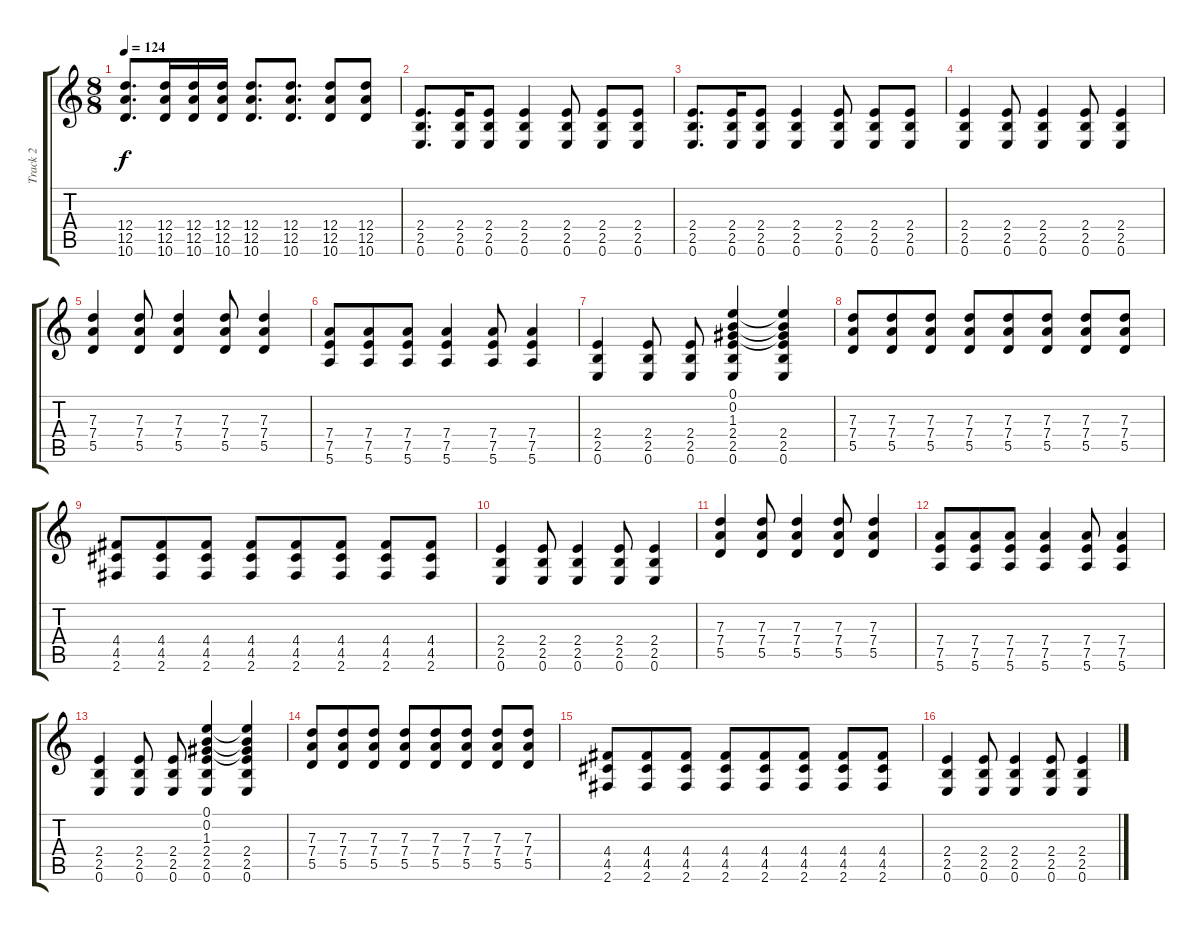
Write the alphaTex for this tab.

\track ("Track 2" "Track 2") {instrument distortionguitar}
\staff {score tabs}
\tuning (E4 B3 G3 D3 A2 E2) {hide}
\ts (8 8)
\tempo 124
\clef g2
\ks c
(12.4 12.5 10.6).8{d dy f} (12.4 12.5 10.6).16 (12.4 12.5 10.6).16 (12.4 12.5 10.6).16 (12.4 12.5 10.6).8{d} (12.4 12.5 10.6).8{d} (12.4 12.5 10.6).8 (12.4 12.5 10.6).8 |
(2.4 2.5 0.6).8{d} (2.4 2.5 0.6).16 (2.4 2.5 0.6).8 (2.4 2.5 0.6).4 (2.4 2.5 0.6).8 (2.4 2.5 0.6).8 (2.4 2.5 0.6).8 |
(2.4 2.5 0.6).8{d} (2.4 2.5 0.6).16 (2.4 2.5 0.6).8 (2.4 2.5 0.6).4 (2.4 2.5 0.6).8 (2.4 2.5 0.6).8 (2.4 2.5 0.6).8 |
(2.4 2.5 0.6).4 (2.4 2.5 0.6).8 (2.4 2.5 0.6).4 (2.4 2.5 0.6).8 (2.4 2.5 0.6).4 |
(7.3 7.4 5.5).4 (7.3 7.4 5.5).8 (7.3 7.4 5.5).4 (7.3 7.4 5.5).8 (7.3 7.4 5.5).4 |
(7.4 7.5 5.6).8 (7.4 7.5 5.6).8 (7.4 7.5 5.6).8 (7.4 7.5 5.6).4 (7.4 7.5 5.6).8 (7.4 7.5 5.6).4 |
(2.4 2.5 0.6).4 (2.4 2.5 0.6).8 (2.4 2.5 0.6).8 (0.1 0.2 1.3 2.4 2.5 0.6).4 (0.1{t} 0.2{t} 1.3{t} 2.4 2.5 0.6).4 |
(7.3 7.4 5.5).8 (7.3 7.4 5.5).8 (7.3 7.4 5.5).8 (7.3 7.4 5.5).8 (7.3 7.4 5.5).8 (7.3 7.4 5.5).8 (7.3 7.4 5.5).8 (7.3 7.4 5.5).8 |
(4.4 4.5 2.6).8 (4.4 4.5 2.6).8 (4.4 4.5 2.6).8 (4.4 4.5 2.6).8 (4.4 4.5 2.6).8 (4.4 4.5 2.6).8 (4.4 4.5 2.6).8 (4.4 4.5 2.6).8 |
(2.4 2.5 0.6).4 (2.4 2.5 0.6).8 (2.4 2.5 0.6).4 (2.4 2.5 0.6).8 (2.4 2.5 0.6).4 |
(7.3 7.4 5.5).4 (7.3 7.4 5.5).8 (7.3 7.4 5.5).4 (7.3 7.4 5.5).8 (7.3 7.4 5.5).4 |
(7.4 7.5 5.6).8 (7.4 7.5 5.6).8 (7.4 7.5 5.6).8 (7.4 7.5 5.6).4 (7.4 7.5 5.6).8 (7.4 7.5 5.6).4 |
(2.4 2.5 0.6).4 (2.4 2.5 0.6).8 (2.4 2.5 0.6).8 (0.1 0.2 1.3 2.4 2.5 0.6).4 (0.1{t} 0.2{t} 1.3{t} 2.4 2.5 0.6).4 |
(7.3 7.4 5.5).8 (7.3 7.4 5.5).8 (7.3 7.4 5.5).8 (7.3 7.4 5.5).8 (7.3 7.4 5.5).8 (7.3 7.4 5.5).8 (7.3 7.4 5.5).8 (7.3 7.4 5.5).8 |
(4.4 4.5 2.6).8 (4.4 4.5 2.6).8 (4.4 4.5 2.6).8 (4.4 4.5 2.6).8 (4.4 4.5 2.6).8 (4.4 4.5 2.6).8 (4.4 4.5 2.6).8 (4.4 4.5 2.6).8 |
(2.4 2.5 0.6).4 (2.4 2.5 0.6).8 (2.4 2.5 0.6).4 (2.4 2.5 0.6).8 (2.4 2.5 0.6).4
